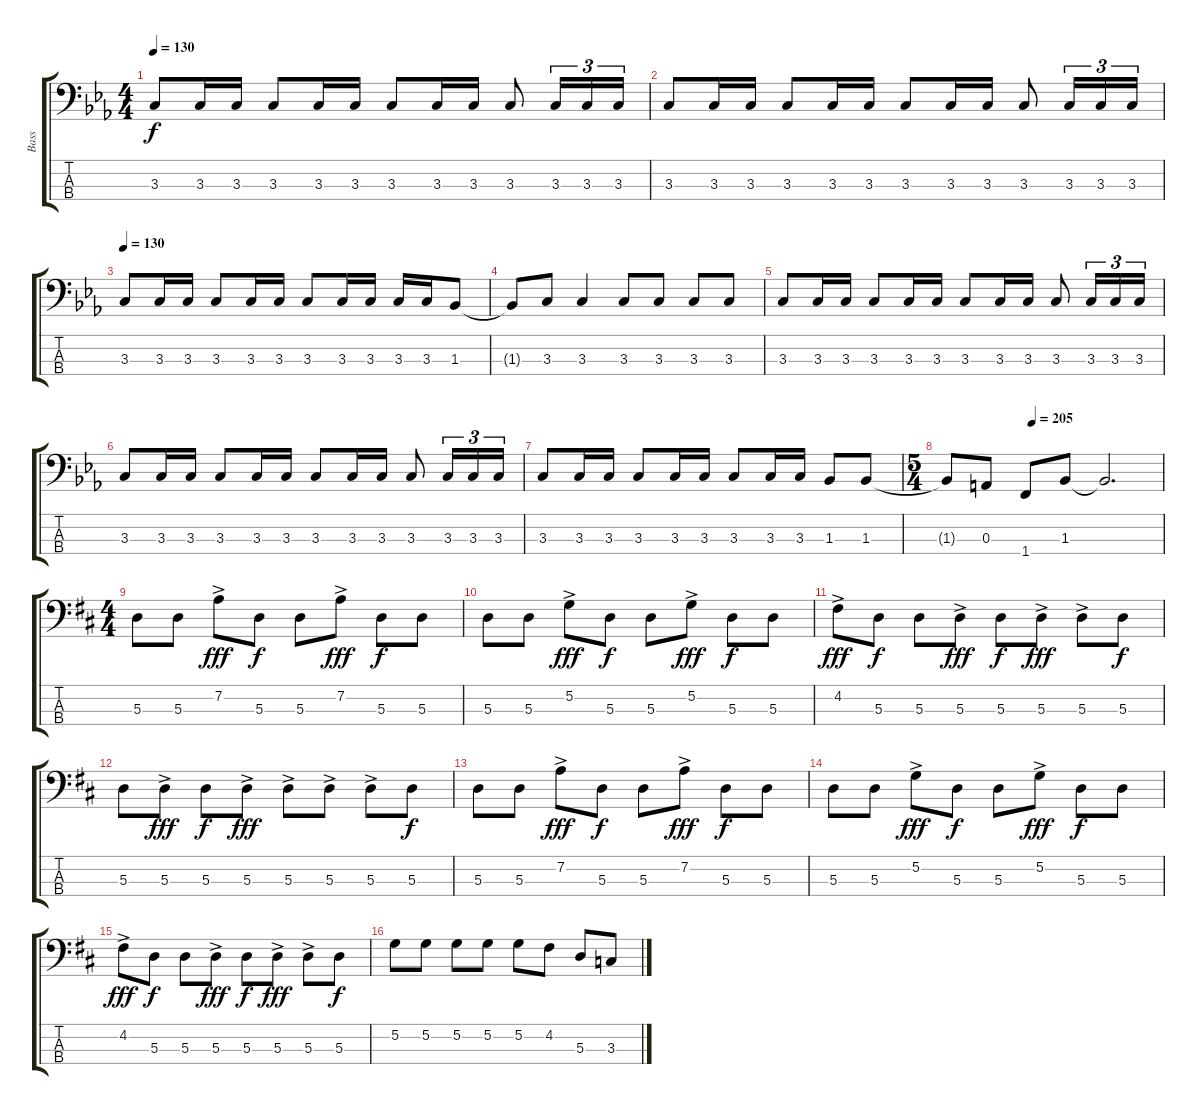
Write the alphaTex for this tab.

\track ("Bass" "Bass") {instrument electricbasspick}
\staff {score tabs}
\tuning (G2 D2 A1 E1) {hide}
\ts (4 4)
\tempo 130
\clef f4
\ks eb
3.3.8{dy f} 3.3.16 3.3.16 3.3.8 3.3.16 3.3.16 3.3.8 3.3.16 3.3.16 3.3.8 3.3.16{tu (3 2)} 3.3.16{tu (3 2)} 3.3.16{tu (3 2)} |
3.3.8 3.3.16 3.3.16 3.3.8 3.3.16 3.3.16 3.3.8 3.3.16 3.3.16 3.3.8 3.3.16{tu (3 2)} 3.3.16{tu (3 2)} 3.3.16{tu (3 2)} |
\tempo 130
3.3.8 3.3.16 3.3.16 3.3.8 3.3.16 3.3.16 3.3.8 3.3.16 3.3.16 3.3.16 3.3.16 1.3.8 |
1.3{t}.8 3.3.8 3.3.4 3.3.8 3.3.8 3.3.8 3.3.8 |
3.3.8 3.3.16 3.3.16 3.3.8 3.3.16 3.3.16 3.3.8 3.3.16 3.3.16 3.3.8 3.3.16{tu (3 2)} 3.3.16{tu (3 2)} 3.3.16{tu (3 2)} |
3.3.8 3.3.16 3.3.16 3.3.8 3.3.16 3.3.16 3.3.8 3.3.16 3.3.16 3.3.8 3.3.16{tu (3 2)} 3.3.16{tu (3 2)} 3.3.16{tu (3 2)} |
3.3.8 3.3.16 3.3.16 3.3.8 3.3.16 3.3.16 3.3.8 3.3.16 3.3.16 1.3.8 1.3.8 |
\ts (5 4)
\tempo (205 0.4)
1.3{t}.8 0.3.8 1.4.8 1.3.8 1.3{t}.2{d} |
\ts (4 4)
\ks d
5.3.8 5.3.8 7.2{ac}.8{dy fff} 5.3.8{dy f} 5.3.8 7.2{ac}.8{dy fff} 5.3.8{dy f} 5.3.8 |
5.3.8 5.3.8 5.2{ac}.8{dy fff} 5.3.8{dy f} 5.3.8 5.2{ac}.8{dy fff} 5.3.8{dy f} 5.3.8 |
4.2{ac}.8{dy fff} 5.3.8{dy f} 5.3.8 5.3{ac}.8{dy fff} 5.3.8{dy f} 5.3{ac}.8{dy fff} 5.3{ac}.8 5.3.8{dy f} |
5.3.8 5.3{ac}.8{dy fff} 5.3.8{dy f} 5.3{ac}.8{dy fff} 5.3{ac}.8 5.3{ac}.8 5.3{ac}.8 5.3.8{dy f} |
5.3.8 5.3.8 7.2{ac}.8{dy fff} 5.3.8{dy f} 5.3.8 7.2{ac}.8{dy fff} 5.3.8{dy f} 5.3.8 |
5.3.8 5.3.8 5.2{ac}.8{dy fff} 5.3.8{dy f} 5.3.8 5.2{ac}.8{dy fff} 5.3.8{dy f} 5.3.8 |
4.2{ac}.8{dy fff} 5.3.8{dy f} 5.3.8 5.3{ac}.8{dy fff} 5.3.8{dy f} 5.3{ac}.8{dy fff} 5.3{ac}.8 5.3.8{dy f} |
5.2.8 5.2.8 5.2.8 5.2.8 5.2.8 4.2.8 5.3.8 3.3.8
